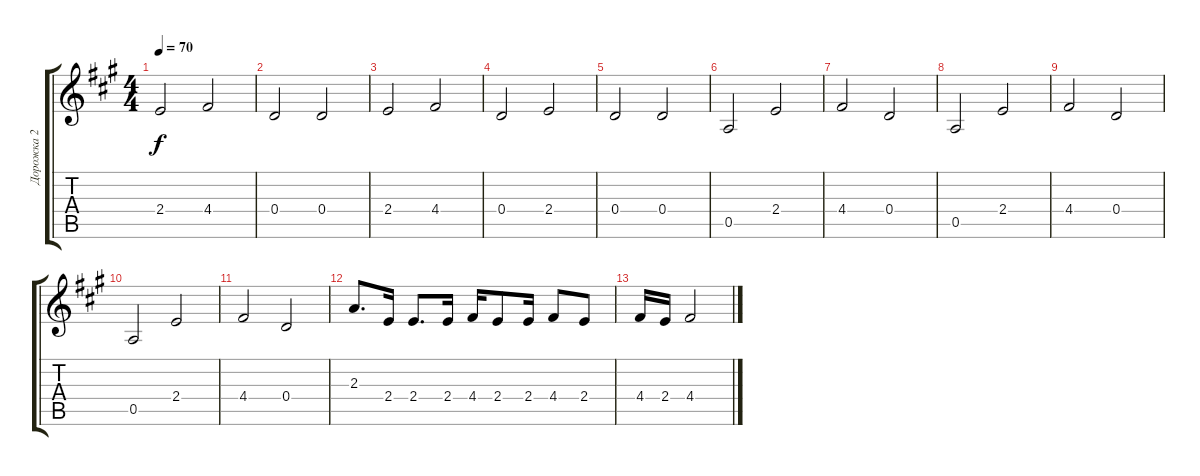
\track ("Дорожка 2" "Дорожка 2") {instrument acousticguitarnylon}
\staff {score tabs}
\tuning (E4 B3 G3 D3 A2 E2) {hide}
\ts (4 4)
\tempo 70
\clef g2
\ks f#minor
2.4.2{dy f} 4.4.2 |
0.4.2 0.4.2 |
2.4.2 4.4.2 |
0.4.2 2.4.2 |
0.4.2 0.4.2 |
0.5.2 2.4.2 |
4.4.2 0.4.2 |
0.5.2 2.4.2 |
4.4.2 0.4.2 |
0.5.2 2.4.2 |
4.4.2 0.4.2 |
2.3.8{d} 2.4.16{beam split} 2.4.8{d beam merge} 2.4.16 4.4.16 2.4.8 2.4.16 4.4.8 2.4.8 |
4.4.16 2.4.16 4.4.2
